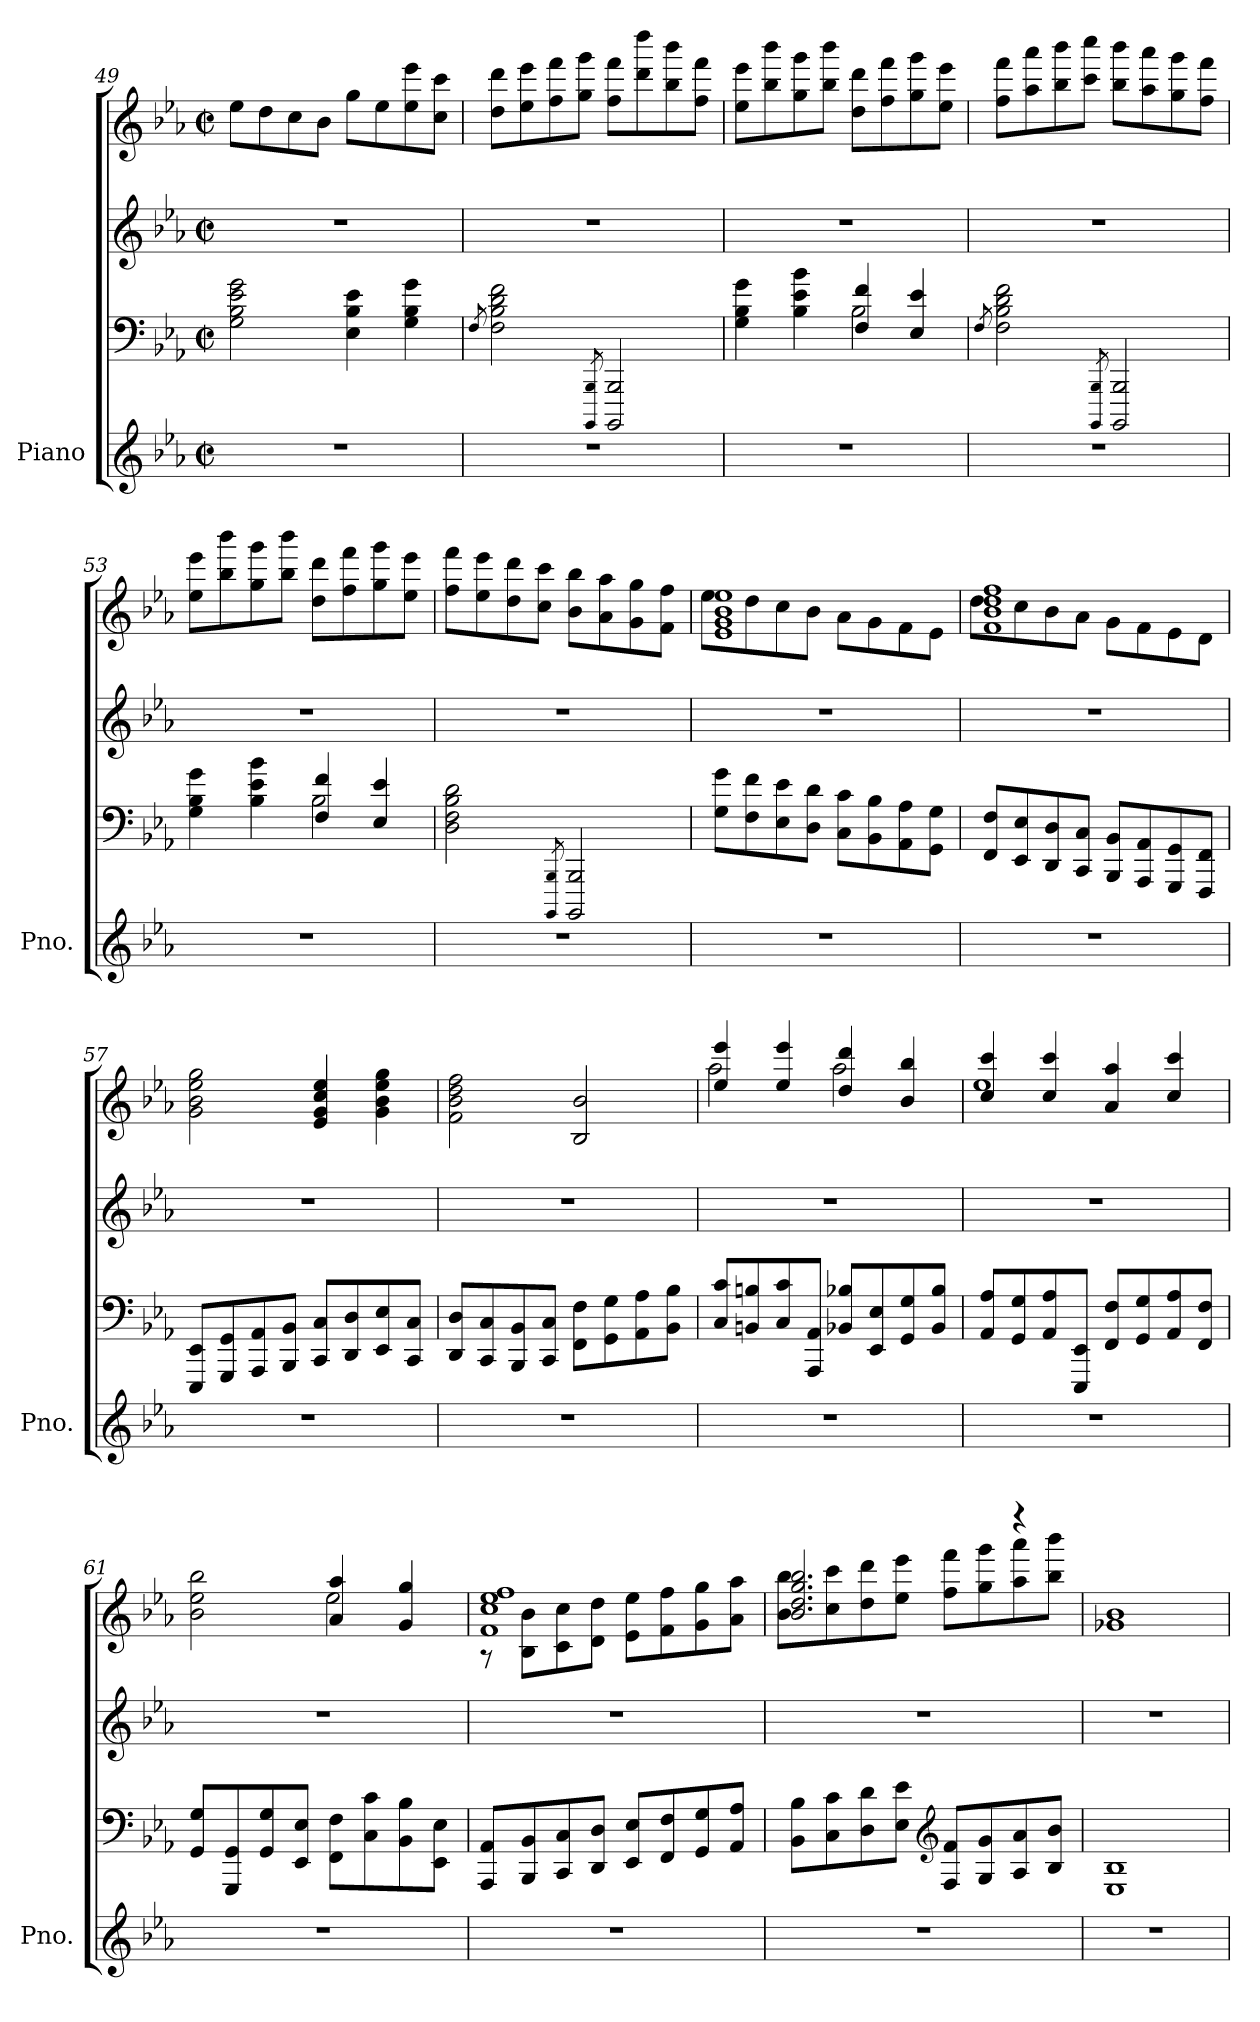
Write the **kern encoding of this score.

**kern	**kern	**kern	**kern
*part1	*part1	*part1	*part1
*staff4	*staff3	*staff2	*staff1
*I"Piano	*	*	*
*I'Pno.	*	*	*
*clefG2	*clefF4	*clefG2	*clefG2
*k[b-e-a-]	*k[b-e-a-]	*k[b-e-a-]	*k[b-e-a-]
*M2/2	*M2/2	*M2/2	*M2/2
*met(c|)	*met(c|)	*met(c|)	*met(c|)
=49	=49	=49	=49
1r	2G\ 2B-\ 2e-\ 2g\	1r	8ee-\L
.	.	.	8dd\
.	.	.	8cc\
.	.	.	8b-\J
.	4E-\ 4B-\ 4e-\	.	8gg\L
.	.	.	8ee-\
.	4G\ 4B-\ 4g\	.	8ee-\ 8eee-\
.	.	.	8cc\ 8ccc\J
=50	=50	=50	=50
.	8qF/	.	.
1r	2F\ 2B-\ 2d\ 2f\	1r	8dd\ 8ddd\L
.	.	.	8ee-\ 8eee-\
.	.	.	8ff\ 8fff\
.	.	.	8gg\ 8ggg\J
.	8qBBBB-/ 8qBBB-/	.	.
.	2BBBB-/ 2BBB-/	.	8ff\ 8fff\L
.	.	.	8ddd\ 8dddd\
.	.	.	8bb-\ 8bbb-\
.	.	.	8ff\ 8fff\J
=51	=51	=51	=51
*	*^	*	*
1r	2ryy	4G\ 4B-\ 4g\	1r	8ee-\ 8eee-\L
.	.	.	.	8bb-\ 8bbb-\
.	.	4B-\ 4e-\ 4b-\	.	8gg\ 8ggg\
.	.	.	.	8bb-\ 8bbb-\J
.	2B-\	4F/ 4f/	.	8dd\ 8ddd\L
.	.	.	.	8ff\ 8fff\
.	.	4E-/ 4e-/	.	8gg\ 8ggg\
.	.	.	.	8ee-\ 8eee-\J
*	*v	*v	*	*
=52	=52	=52	=52
.	8qF/	.	.
1r	2F\ 2B-\ 2d\ 2f\	1r	8ff\ 8fff\L
.	.	.	8aa-\ 8aaa-\
.	.	.	8bb-\ 8bbb-\
.	.	.	8ccc\ 8cccc\J
.	8qBBBB-/ 8qBBB-/	.	.
.	2BBBB-/ 2BBB-/	.	8bb-\ 8bbb-\L
.	.	.	8aa-\ 8aaa-\
.	.	.	8gg\ 8ggg\
.	.	.	8ff\ 8fff\J
=53	=53	=53	=53
*	*^	*	*
1r	2ryy	4G\ 4B-\ 4g\	1r	8ee-\ 8eee-\L
.	.	.	.	8bb-\ 8bbb-\
.	.	4B-\ 4e-\ 4b-\	.	8gg\ 8ggg\
.	.	.	.	8bb-\ 8bbb-\J
.	2B-\	4F/ 4f/	.	8dd\ 8ddd\L
.	.	.	.	8ff\ 8fff\
.	.	4E-/ 4e-/	.	8gg\ 8ggg\
.	.	.	.	8ee-\ 8eee-\J
*	*v	*v	*	*
=54	=54	=54	=54
1r	2D\ 2F\ 2B-\ 2d\	1r	8ff\ 8fff\L
.	.	.	8ee-\ 8eee-\
.	.	.	8dd\ 8ddd\
.	.	.	8cc\ 8ccc\J
.	8qBBBB-/ 8qBBB-/	.	.
.	2BBBB-/ 2BBB-/	.	8b-\ 8bb-\L
.	.	.	8a-\ 8aa-\
.	.	.	8g\ 8gg\
.	.	.	8f\ 8ff\J
=55	=55	=55	=55
*	*	*	*^
1r	8G\ 8g\L	1r	1e- 1g 1b- 1ee-	8ee-\L
.	8F\ 8f\	.	.	8dd\
.	8E-\ 8e-\	.	.	8cc\
.	8D\ 8d\J	.	.	8b-\J
.	8C\ 8c\L	.	.	8a-\L
.	8BB-\ 8B-\	.	.	8g\
.	8AA-\ 8A-\	.	.	8f\
.	8GG\ 8G\J	.	.	8e-\J
=56	=56	=56	=56	=56
1r	8FF/ 8F/L	1r	1f 1b- 1dd 1ff	8dd\L
.	8EE-/ 8E-/	.	.	8cc\
.	8DD/ 8D/	.	.	8b-\
.	8CC/ 8C/J	.	.	8a-\J
.	8BBB-/ 8BB-/L	.	.	8g\L
.	8AAA-/ 8AA-/	.	.	8f\
.	8GGG/ 8GG/	.	.	8e-\
.	8FFF/ 8FF/J	.	.	8d\J
*	*	*	*v	*v
=57	=57	=57	=57
1r	8EEE-/ 8EE-/L	1r	2g\ 2b-\ 2ee-\ 2gg\
.	8GGG/ 8GG/	.	.
.	8AAA-/ 8AA-/	.	.
.	8BBB-/ 8BB-/J	.	.
.	8CC/ 8C/L	.	4e-/ 4g/ 4cc/ 4ee-/
.	8DD/ 8D/	.	.
.	8EE-/ 8E-/	.	4g\ 4b-\ 4ee-\ 4gg\
.	8CC/ 8C/J	.	.
=58	=58	=58	=58
1r	8DD/ 8D/L	1r	2f\ 2b-\ 2dd\ 2ff\
.	8CC/ 8C/	.	.
.	8BBB-/ 8BB-/	.	.
.	8CC/ 8C/J	.	.
.	8FF\ 8F\L	.	2B-/ 2b-/
.	8GG\ 8G\	.	.
.	8AA-\ 8A-\	.	.
.	8BB-\ 8B-\J	.	.
=59	=59	=59	=59
*	*	*	*^
1r	8C/ 8c/L	1r	4ee-/ 4eee-/	2aa-\
.	8BBn/ 8Bn/	.	.	.
.	8C/ 8c/	.	4ee-/ 4eee-/	.
.	8AAA-/ 8AA-/J	.	.	.
.	8BB-X/ 8B-X/L	.	4dd/ 4ddd/	2aa-\
.	8EE-/ 8E-/	.	.	.
.	8GG/ 8G/	.	4b-/ 4bb-/	.
.	8BB-/ 8B-/J	.	.	.
=60	=60	=60	=60	=60
1r	8AA-/ 8A-/L	1r	4cc/ 4ccc/	1ee-
.	8GG/ 8G/	.	.	.
.	8AA-/ 8A-/	.	4cc/ 4ccc/	.
.	8EEE-/ 8EE-/J	.	.	.
.	8FF/ 8F/L	.	4a-/ 4aa-/	.
.	8GG/ 8G/	.	.	.
.	8AA-/ 8A-/	.	4cc/ 4ccc/	.
.	8FF/ 8F/J	.	.	.
=61	=61	=61	=61	=61
1r	8GG/ 8G/L	1r	2b-\ 2ee-\ 2bb-\	2ryy
.	8GGG/ 8GG/	.	.	.
.	8GG/ 8G/	.	.	.
.	8EE-/ 8E-/J	.	.	.
.	8FF\ 8F\L	.	4a-/ 4aa-/	2ee-\
.	8C\ 8c\	.	.	.
.	8BB-\ 8B-\	.	4g/ 4gg/	.
.	8EE-\ 8E-\J	.	.	.
=62	=62	=62	=62	=62
1r	8AAA-/ 8AA-/L	1r	1f 1cc 1ee- 1ff	8r
.	8BBB-/ 8BB-/	.	.	8B-\ 8b-\L
.	8CC/ 8C/	.	.	8c\ 8cc\
.	8DD/ 8D/J	.	.	8d\ 8dd\J
.	8EE-/ 8E-/L	.	.	8e-\ 8ee-\L
.	8FF/ 8F/	.	.	8f\ 8ff\
.	8GG/ 8G/	.	.	8g\ 8gg\
.	8AA-/ 8A-/J	.	.	8a-\ 8aa-\J
=63	=63	=63	=63	=63
1r	8BB-\ 8B-\L	1r	2.b-/ 2.dd/ 2.gg/ 2.bb-/	8b-\ 8bb-\L
.	8C\ 8c\	.	.	8cc\ 8ccc\
.	8D\ 8d\	.	.	8dd\ 8ddd\
.	8E-\ 8e-\J	.	.	8ee-\ 8eee-\J
*	*clefG2	*	*	*
.	8F/ 8f/L	.	.	8ff\ 8fff\L
.	8G/ 8g/	.	.	8gg\ 8ggg\
.	8A-/ 8a-/	.	4r	8aa-\ 8aaa-\
.	8B-/Z 8b-/ZJ	.	.	8bb-\Z< 8bbb-\Z<J
*	*	*	*v	*v
=64	=64	=64	=64
1r	1E- 1B-	1r	1g-X 1b-
=	=	=	=
*-	*-	*-	*-
